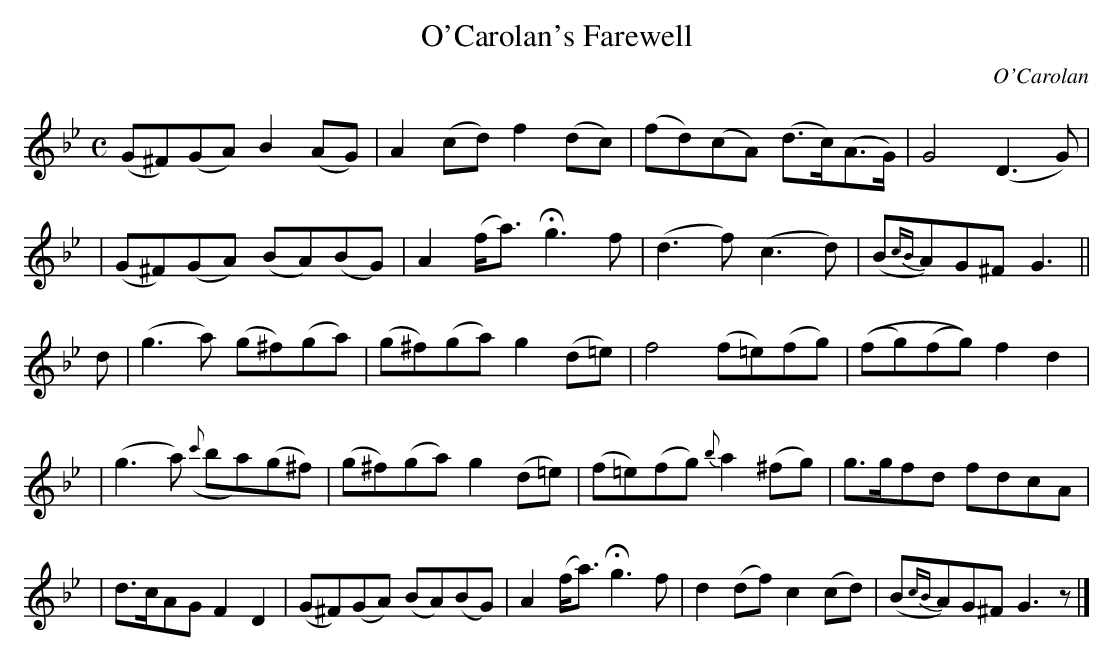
X:1
T: O'Carolan's Farewell
C: O'Carolan
M: C
L: 1/8
K: Gm
(G^F)(GA) B2(AG) | A2(cd) f2(dc) | (fd)(cA) (d>c)(A>G) | G4 (D3G) |
|(G^F)(GA) (BA)(BG) | A2(f<a) Hg3f | (d3f) (c3d) | (B{cB}A)G^F G3 ||
d | (g3a) (g^f)(ga) | (g^f)(ga) g2(d=e) | f4 (f=e)(fg) | ((fg)(fg)) f2d2 |
|(g3a) ({c'}ba)(g^f) | (g^f)(ga) g2(d=e) | (f=e)(fg) {b}a2(^fg) | g>gfd fdcA |
| d>cAG F2D2 | (G^F)(GA) (BA)(BG) | A2(f<a) Hg3f | d2(df) c2(cd) | (B{cB}A)G^F G3z |]
